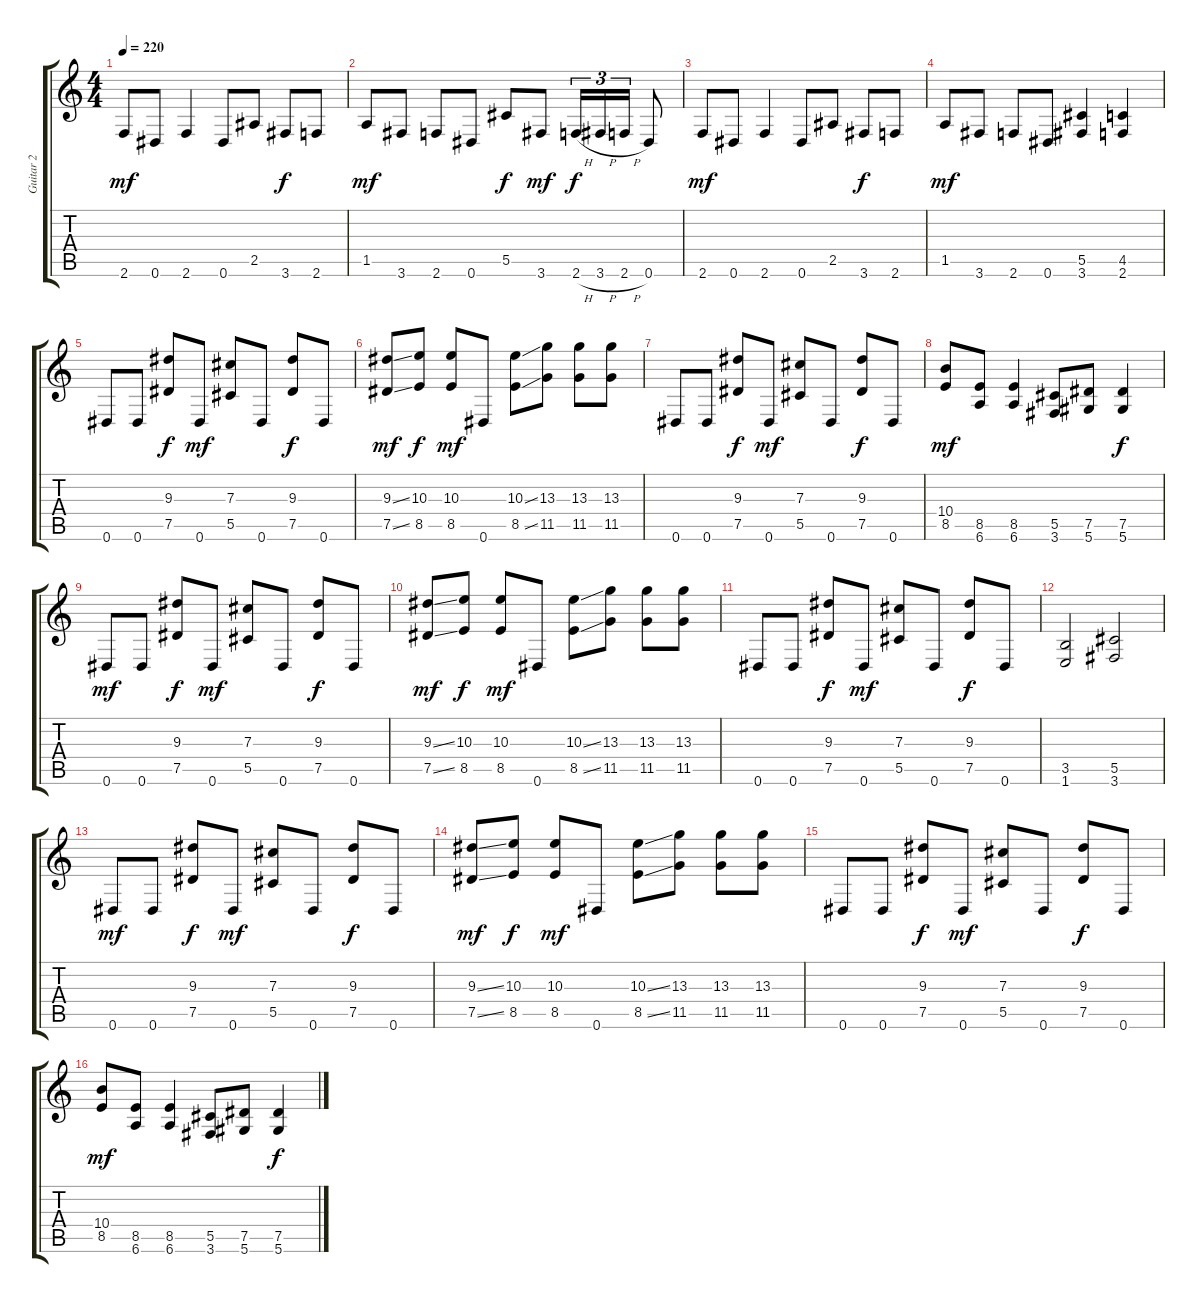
\track ("Guitar 2" "Guitar 2") {instrument distortionguitar}
\staff {score tabs}
\tuning (Eb4 Bb3 Gb3 Db3 Ab2 Eb2) {hide}
\ts (4 4)
\tempo 220
\clef g2
\ks c
2.6.8{dy mf} 0.6.8 2.6.4 0.6.8 2.5.8 3.6.8{dy f} 2.6.8 |
1.5.8{dy mf} 3.6.8 2.6.8 0.6.8 5.5.8{dy f} 3.6.8{dy mf} 2.6{h}.16{tu (3 2) dy f} 3.6{h}.16{tu (3 2)} 2.6{h}.16{tu (3 2)} 0.6.8 |
2.6.8{dy mf} 0.6.8 2.6.4 0.6.8 2.5.8 3.6.8{dy f} 2.6.8 |
1.5.8{dy mf} 3.6.8 2.6.8 0.6.8 (5.5 3.6).4 (4.5 2.6).4 |
0.6.8 0.6.8 (9.3 7.5).8{dy f} 0.6.8{dy mf} (7.3 5.5).8 0.6.8 (9.3 7.5).8{dy f} 0.6.8 |
(9.3{ss} 7.5{ss}).8{dy mf} (10.3 8.5).8{dy f} (10.3 8.5).8{dy mf} 0.6.8 (10.3{ss} 8.5{ss}).8 (13.3 11.5).8 (13.3 11.5).8 (13.3 11.5).8 |
0.6.8 0.6.8 (9.3 7.5).8{dy f} 0.6.8{dy mf} (7.3 5.5).8 0.6.8 (9.3 7.5).8{dy f} 0.6.8 |
(10.4 8.5).8{dy mf} (8.5 6.6).8 (8.5 6.6).4 (5.5 3.6).8 (7.5 5.6).8 (7.5 5.6).4{dy f} |
0.6.8{dy mf} 0.6.8 (9.3 7.5).8{dy f} 0.6.8{dy mf} (7.3 5.5).8 0.6.8 (9.3 7.5).8{dy f} 0.6.8 |
(9.3{ss} 7.5{ss}).8{dy mf} (10.3 8.5).8{dy f} (10.3 8.5).8{dy mf} 0.6.8 (10.3{ss} 8.5{ss}).8 (13.3 11.5).8 (13.3 11.5).8 (13.3 11.5).8 |
0.6.8 0.6.8 (9.3 7.5).8{dy f} 0.6.8{dy mf} (7.3 5.5).8 0.6.8 (9.3 7.5).8{dy f} 0.6.8 |
(3.5 1.6).2 (5.5 3.6).2 |
0.6.8{dy mf} 0.6.8 (9.3 7.5).8{dy f} 0.6.8{dy mf} (7.3 5.5).8 0.6.8 (9.3 7.5).8{dy f} 0.6.8 |
(9.3{ss} 7.5{ss}).8{dy mf} (10.3 8.5).8{dy f} (10.3 8.5).8{dy mf} 0.6.8 (10.3{ss} 8.5{ss}).8 (13.3 11.5).8 (13.3 11.5).8 (13.3 11.5).8 |
0.6.8 0.6.8 (9.3 7.5).8{dy f} 0.6.8{dy mf} (7.3 5.5).8 0.6.8 (9.3 7.5).8{dy f} 0.6.8 |
(10.4 8.5).8{dy mf} (8.5 6.6).8 (8.5 6.6).4 (5.5 3.6).8 (7.5 5.6).8 (7.5 5.6).4{dy f}
